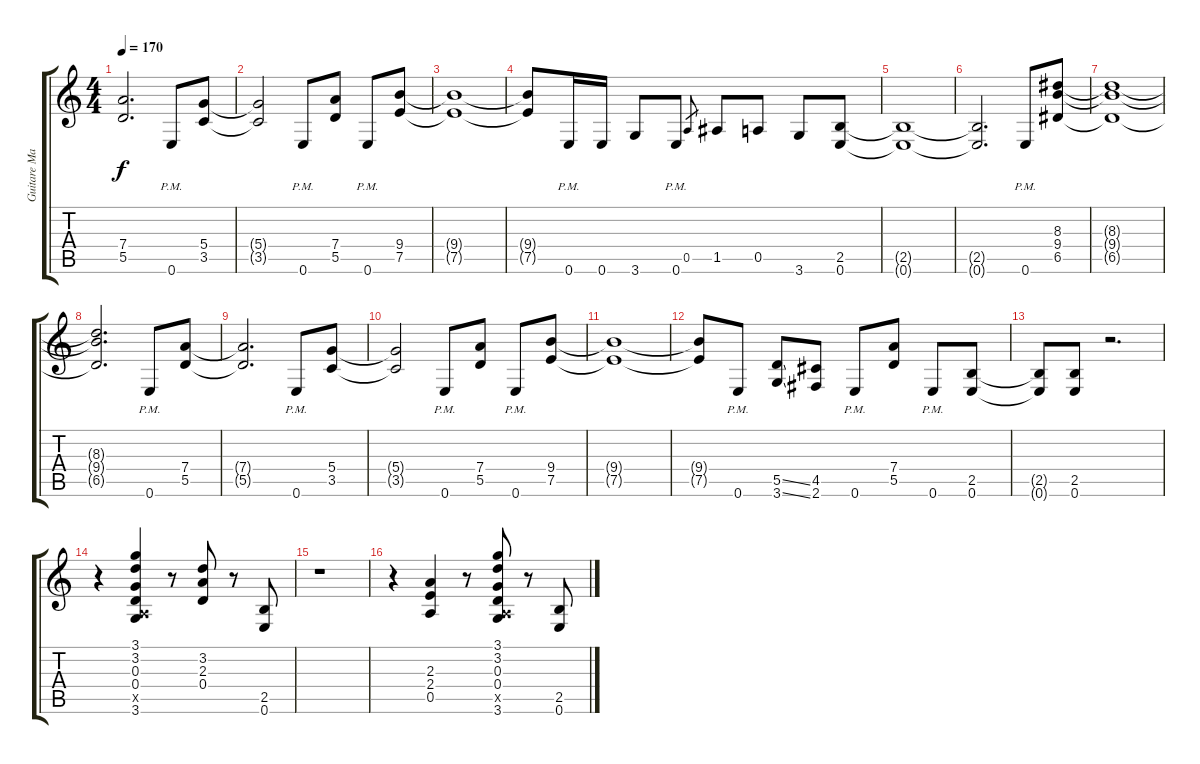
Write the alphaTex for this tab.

\track ("Guitare Mathieu" "Guitare Ma") {instrument distortionguitar}
\staff {score tabs}
\tuning (E4 B3 G3 D3 A2 E2) {hide}
\ts (4 4)
\tempo 170
\clef g2
\ks c
(7.4{t} 5.5{t}).2{d dy f} 0.6{pm}.8 (5.4 3.5).8 |
(5.4{t} 3.5{t}).2 0.6{pm}.8 (7.4 5.5).8 0.6{pm}.8 (9.4 7.5).8 |
(9.4{t} 7.5{t}).1 |
(9.4{t} 7.5{t}).8 0.6{pm}.16 0.6.16 3.6.8 0.6{pm}.8 0.5.8{gr} 1.5.8 0.5.8 3.6.8 (2.5 0.6).8 |
(2.5{t} 0.6{t}).1 |
(2.5{t} 0.6{t}).2{d} 0.6{pm}.8 (8.3 9.4 6.5).8 |
(8.3{t} 9.4{t} 6.5{t}).1 |
(8.3{t} 9.4{t} 6.5{t}).2{d} 0.6{pm}.8 (7.4 5.5).8 |
(7.4{t} 5.5{t}).2{d} 0.6{pm}.8 (5.4 3.5).8 |
(5.4{t} 3.5{t}).2 0.6{pm}.8 (7.4 5.5).8 0.6{pm}.8 (9.4 7.5).8 |
(9.4{t} 7.5{t}).1 |
(9.4{t} 7.5{t}).8 0.6{pm}.8 (5.5{ss} 3.6{ss}).8 (4.5 2.6).8 0.6{pm}.8 (7.4 5.5).8 0.6{pm}.8 (2.5 0.6).8 |
(2.5{t} 0.6{t}).8 (2.5 0.6).8 r.2{d} |
r.4 (3.1 3.2 0.3 0.4 0.5{x} 3.6).4 r.8 (3.2 2.3 0.4).8 r.8 (2.5 0.6).8 |
r.1 |
r.4 (2.3 2.4 0.5).4 r.8 (3.1 3.2 0.3 0.4 0.5{x} 3.6).8 r.8 (2.5 0.6).8
